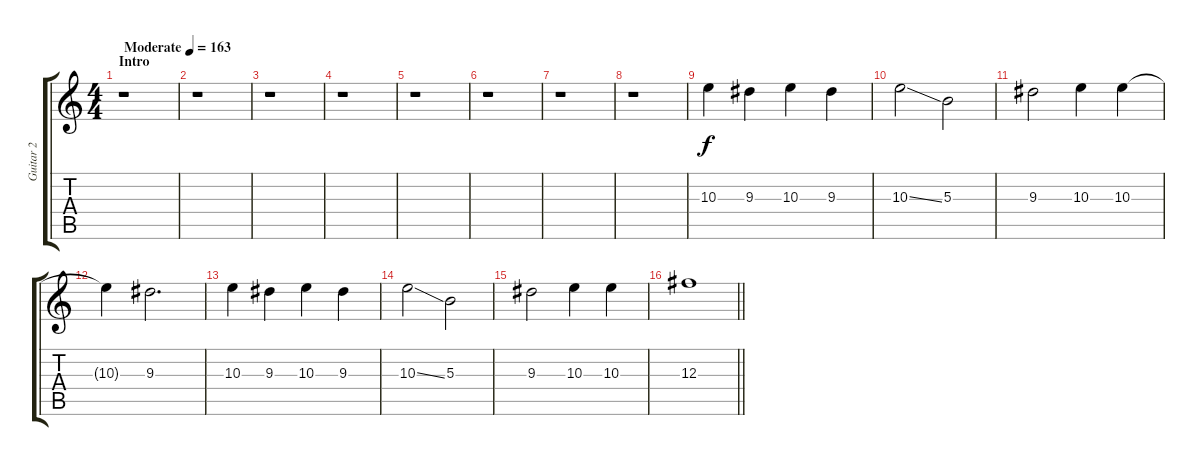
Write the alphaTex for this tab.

\track ("Guitar 2" "Guitar 2") {instrument distortionguitar}
\staff {score tabs}
\tuning (Eb4 Bb3 Gb3 Db3 Ab2 Db2) {hide}
\ts (4 4)
\section ("" "Intro")
\tempo (163 "Moderate")
\clef g2
\ks c
r.1{dy f instrument distortionguitar} |
r.1 |
r.1 |
r.1 |
r.1 |
r.1 |
r.1 |
r.1 |
10.3.4 9.3.4 10.3.4 9.3.4 |
10.3{ss}.2 5.3.2 |
9.3.2 10.3.4 10.3.4 |
10.3{t}.4 9.3.2{d} |
10.3.4 9.3.4 10.3.4 9.3.4 |
10.3{ss}.2 5.3.2 |
9.3.2 10.3.4 10.3.4 |
\barLineRight lightlight
12.3.1
